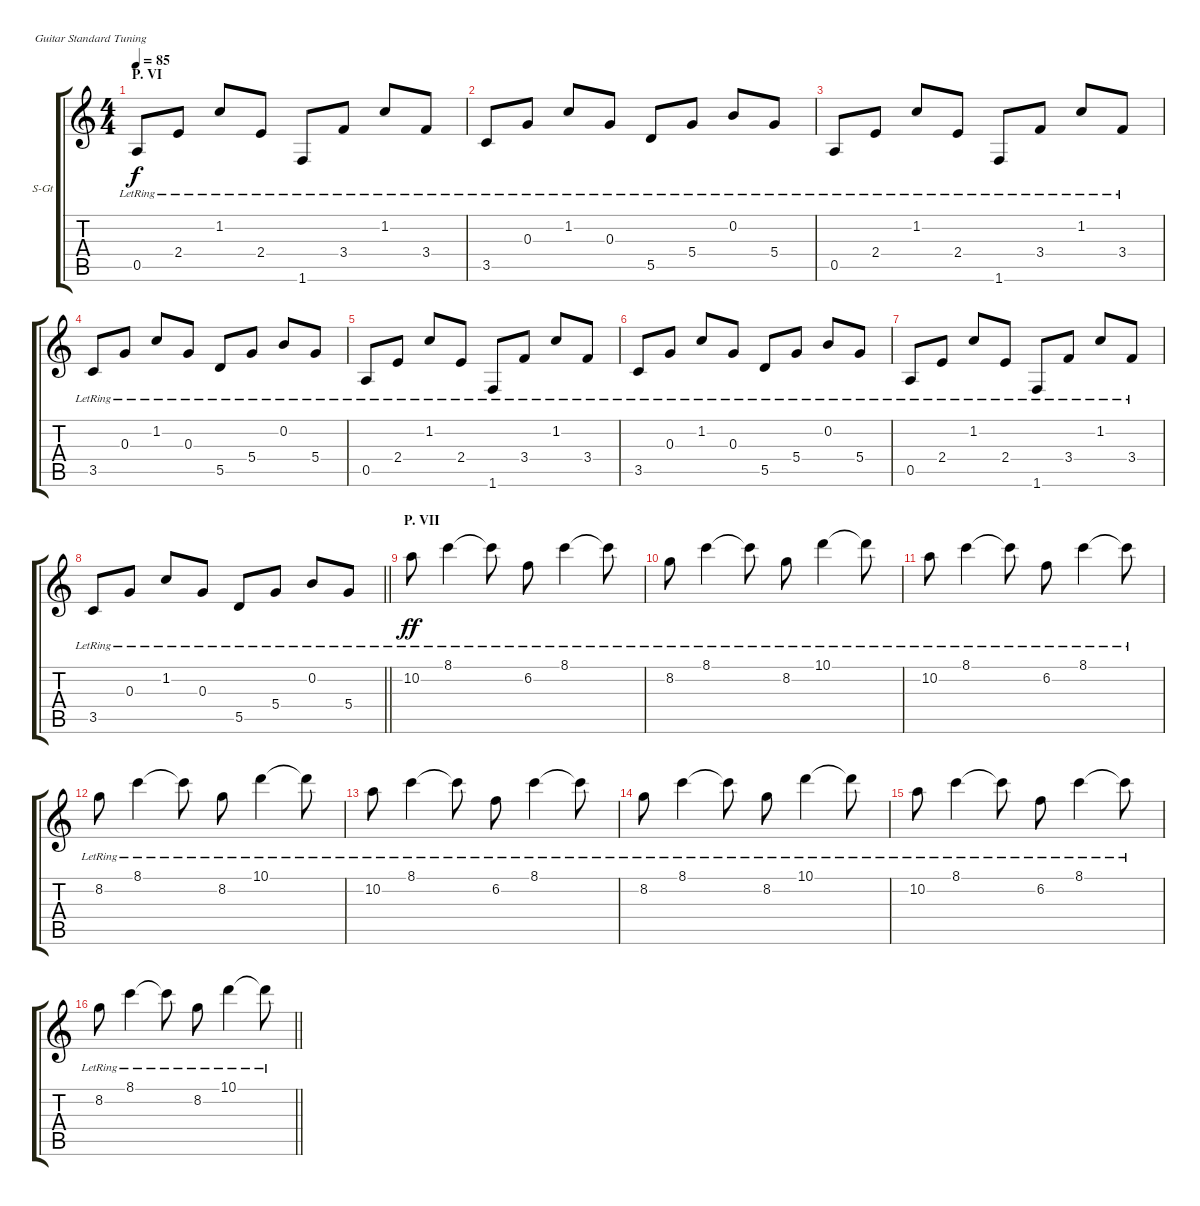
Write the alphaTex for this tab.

\bracketExtendMode groupsimilarinstruments
\firstSystemTrackNameOrientation horizontal
\otherSystemsTrackNameOrientation horizontal
\track ("Rhytm Guitar (Right) (Clean)" "S-Gt") {instrument acousticguitarsteel}
\staff {score tabs}
\tuning (E4 B3 G3 D3 A2 E2)
\ts (4 4)
\section ("" "P. VI")
\tempo 85
\clef g2
\ks c
0.5{lr}.8{dy f} 2.4{lr}.8 1.2{lr}.8 2.4{lr}.8 1.6{lr}.8 3.4{lr}.8 1.2{lr}.8 3.4{lr}.8 |
3.5{lr}.8 0.3{lr}.8 1.2{lr}.8 0.3{lr}.8 5.5{lr}.8 5.4{lr}.8 0.2{lr}.8 5.4{lr}.8 |
0.5{lr}.8 2.4{lr}.8 1.2{lr}.8 2.4{lr}.8 1.6{lr}.8 3.4{lr}.8 1.2{lr}.8 3.4{lr}.8 |
3.5{lr}.8 0.3{lr}.8 1.2{lr}.8 0.3{lr}.8 5.5{lr}.8 5.4{lr}.8 0.2{lr}.8 5.4{lr}.8 |
0.5{lr}.8 2.4{lr}.8 1.2{lr}.8 2.4{lr}.8 1.6{lr}.8 3.4{lr}.8 1.2{lr}.8 3.4{lr}.8 |
3.5{lr}.8 0.3{lr}.8 1.2{lr}.8 0.3{lr}.8 5.5{lr}.8 5.4{lr}.8 0.2{lr}.8 5.4{lr}.8 |
0.5{lr}.8 2.4{lr}.8 1.2{lr}.8 2.4{lr}.8 1.6{lr}.8 3.4{lr}.8 1.2{lr}.8 3.4{lr}.8 |
\barLineRight lightlight
3.5{lr}.8 0.3{lr}.8 1.2{lr}.8 0.3{lr}.8 5.5{lr}.8 5.4{lr}.8 0.2{lr}.8 5.4{lr}.8 |
\section ("" "P. VII")
10.2{lr}.8{dy ff} 8.1{lr}.4 8.1{lr t}.8 6.2{lr}.8 8.1{lr}.4 8.1{lr t}.8 |
8.2{lr}.8 8.1{lr}.4 8.1{lr t}.8 8.2{lr}.8 10.1{lr}.4 10.1{lr t}.8 |
10.2{lr}.8 8.1{lr}.4 8.1{lr t}.8 6.2{lr}.8 8.1{lr}.4 8.1{lr t}.8 |
8.2{lr}.8 8.1{lr}.4 8.1{lr t}.8 8.2{lr}.8 10.1{lr}.4 10.1{lr t}.8 |
10.2{lr}.8 8.1{lr}.4 8.1{lr t}.8 6.2{lr}.8 8.1{lr}.4 8.1{lr t}.8 |
8.2{lr}.8 8.1{lr}.4 8.1{lr t}.8 8.2{lr}.8 10.1{lr}.4 10.1{lr t}.8 |
10.2{lr}.8 8.1{lr}.4 8.1{lr t}.8 6.2{lr}.8 8.1{lr}.4 8.1{lr t}.8 |
\barLineRight lightlight
8.2{lr}.8 8.1{lr}.4 8.1{lr t}.8 8.2{lr}.8 10.1{lr}.4 10.1{lr t}.8
